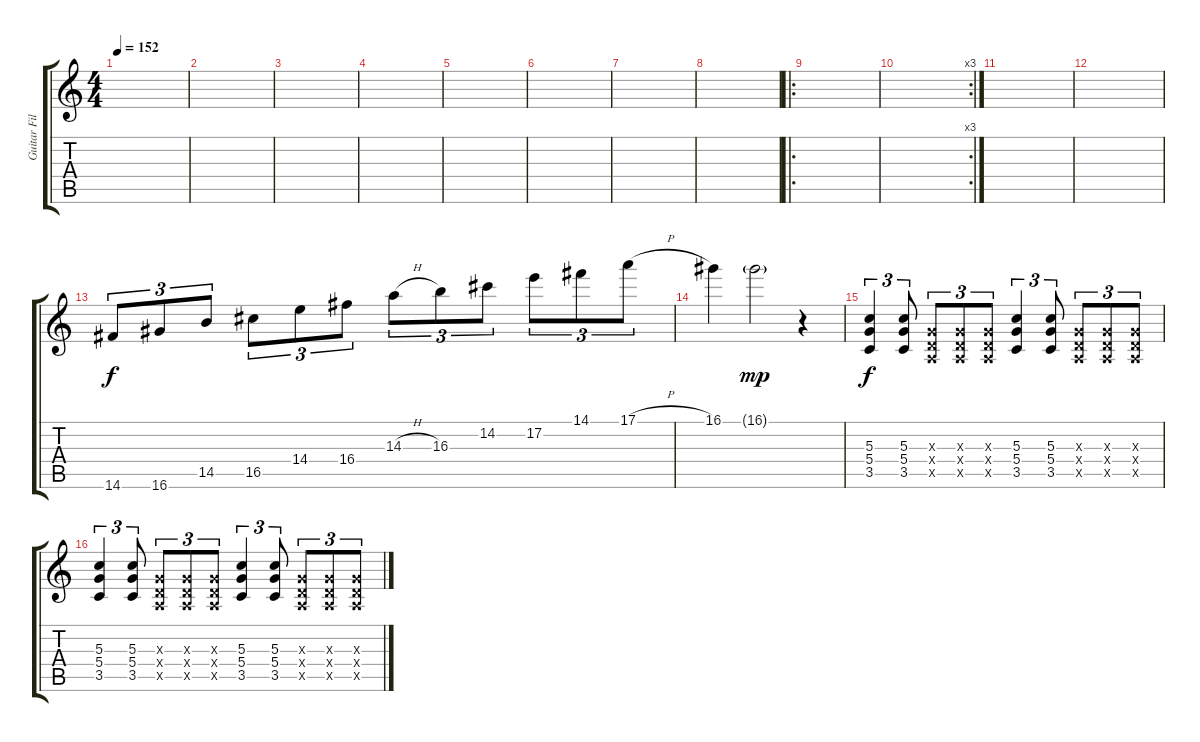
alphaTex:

\track ("Guitar Fills" "Guitar Fil") {instrument overdrivenguitar}
\staff {score tabs}
\tuning (E4 B3 G3 D3 A2 E2) {hide}
\ts (4 4)
\tempo 152
\clef g2
\ks c
|
|
|
|
|
|
|
|
\ro
|
\rc 3
|
|
|
14.6.8{tu (3 2) balance 13} 16.6.8{tu (3 2)} 14.5.8{tu (3 2)} 16.5.8{tu (3 2)} 14.4.8{tu (3 2)} 16.4.8{tu (3 2)} 14.3{h}.8{tu (3 2)} 16.3.8{tu (3 2)} 14.2.8{tu (3 2)} 17.2.8{tu (3 2)} 14.1.8{tu (3 2)} 17.1{h}.8{tu (3 2)} |
16.1.4 16.1{g}.2{dy mp} r.4 |
(5.3 5.4 3.5).4{tu (3 2) dy f volume 11 balance 8} (5.3 5.4 3.5).8{tu (3 2)} (0.3{x} 0.4{x} 0.5{x}).8{tu (3 2)} (0.3{x} 0.4{x} 0.5{x}).8{tu (3 2)} (0.3{x} 0.4{x} 0.5{x}).8{tu (3 2)} (5.3 5.4 3.5).4{tu (3 2)} (5.3 5.4 3.5).8{tu (3 2)} (0.3{x} 0.4{x} 0.5{x}).8{tu (3 2)} (0.3{x} 0.4{x} 0.5{x}).8{tu (3 2)} (0.3{x} 0.4{x} 0.5{x}).8{tu (3 2)} |
(5.3 5.4 3.5).4{tu (3 2)} (5.3 5.4 3.5).8{tu (3 2)} (0.3{x} 0.4{x} 0.5{x}).8{tu (3 2)} (0.3{x} 0.4{x} 0.5{x}).8{tu (3 2)} (0.3{x} 0.4{x} 0.5{x}).8{tu (3 2)} (5.3 5.4 3.5).4{tu (3 2)} (5.3 5.4 3.5).8{tu (3 2)} (0.3{x} 0.4{x} 0.5{x}).8{tu (3 2)} (0.3{x} 0.4{x} 0.5{x}).8{tu (3 2)} (0.3{x} 0.4{x} 0.5{x}).8{tu (3 2)}
